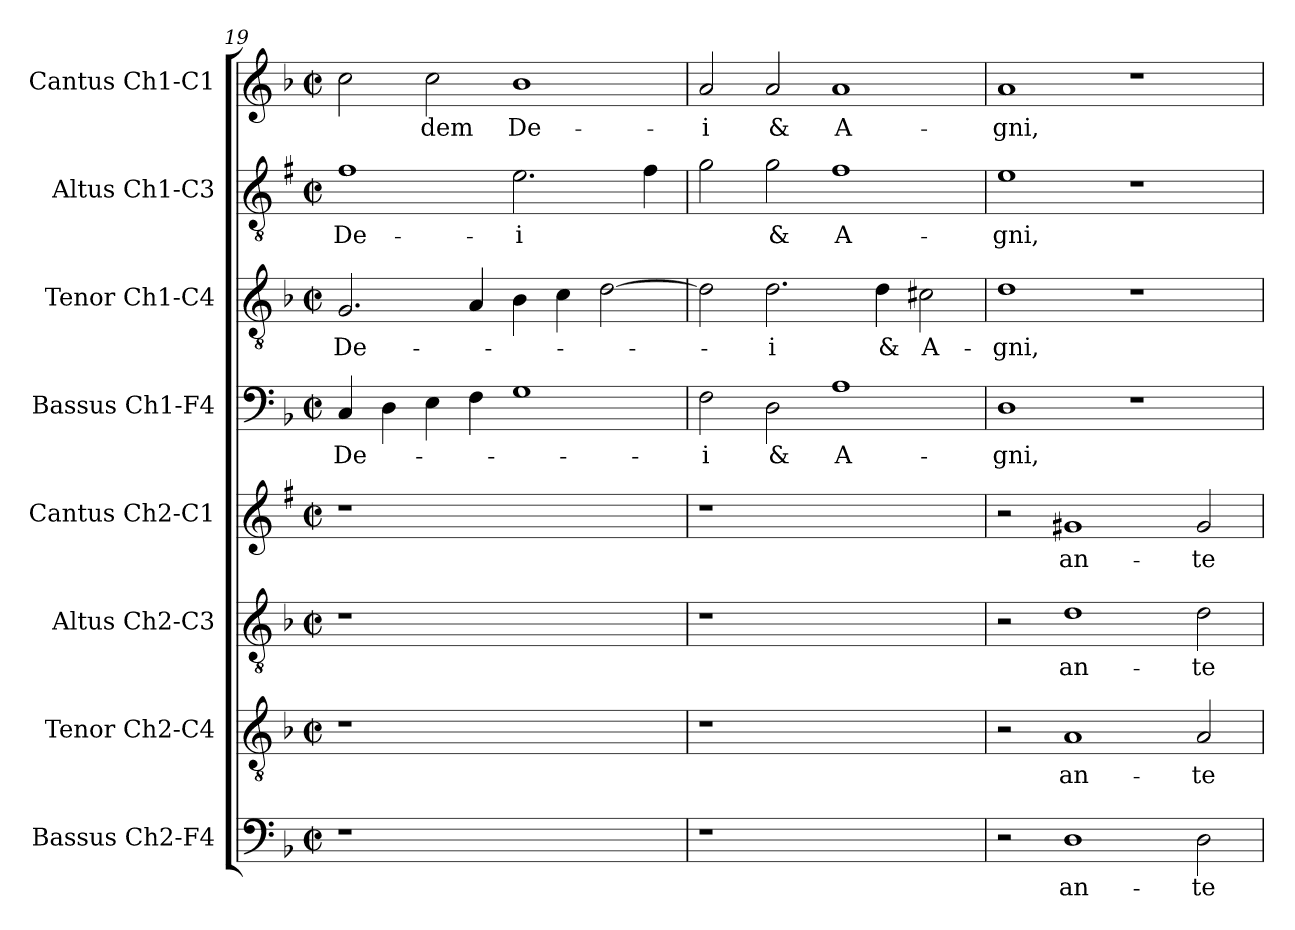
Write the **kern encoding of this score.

**kern	**text	**kern	**text	**kern	**text	**kern	**text	**kern	**text	**kern	**text	**kern	**text	**kern	**text
*part8	*part8	*part7	*part7	*part6	*part6	*part5	*part5	*part4	*part4	*part3	*part3	*part2	*part2	*part1	*part1
*staff8	*staff8	*staff7	*staff7	*staff6	*staff6	*staff5	*staff5	*staff4	*staff4	*staff3	*staff3	*staff2	*staff2	*staff1	*staff1
*I"Bassus Ch2-F4	*	*I"Tenor Ch2-C4	*	*I"Altus Ch2-C3	*	*I"Cantus Ch2-C1	*	*I"Bassus Ch1-F4	*	*I"Tenor Ch1-C4	*	*I"Altus Ch1-C3	*	*I"Cantus Ch1-C1	*
*	*	*	*	*	*	*	*	*I'B	*	*I'T	*	*I'A	*	*I'C	*
*clefF4	*	*clefGv2	*	*clefGv2	*	*clefG2	*	*clefF4	*	*clefGv2	*	*clefGv2	*	*clefG2	*
*	*	*	*	*	*	*ITrd1c2	*	*	*	*	*	*ITrd1c2	*	*	*
*k[b-]	*	*k[b-]	*	*k[b-]	*	*k[b-]	*	*k[b-]	*	*k[b-]	*	*k[b-]	*	*k[b-]	*
*F:	*	*F:	*	*F:	*	*F:	*	*F:	*	*F:	*	*F:	*	*F:	*
*M2/2	*	*M2/2	*	*M2/2	*	*M2/2	*	*M2/2	*	*M2/2	*	*M2/2	*	*M2/2	*
*met(c|)	*	*met(c|)	*	*met(c|)	*	*met(c|)	*	*met(c|)	*	*met(c|)	*	*met(c|)	*	*met(c|)	*
=19	=19	=19	=19	=19	=19	=19	=19	=19	=19	=19	=19	=19	=19	=19	=19
!	!	!	!	!	!	!	!	!	!LO:LY:b	!	!LO:LY:b	!	!LO:LY:b	!	!
1r	.	1r	.	1r	.	1r	.	4C/	De-	2.G/	De-	1e	De-	2cc\	.
.	.	.	.	.	.	.	.	4D\	.	.	.	.	.	.	.
!	!	!	!	!	!	!	!	!	!	!	!	!	!	!	!LO:LY:b
.	.	.	.	.	.	.	.	4E\	.	.	.	.	.	2cc\	-dem
.	.	.	.	.	.	.	.	4F\	.	4A/	.	.	.	.	.
!	!	!	!	!	!	!	!	!	!	!	!	!	!LO:LY:b	!	!LO:LY:b
1ryy	.	1ryy	.	1ryy	.	1ryy	.	1G	.	4B-\	.	2.d\	-i	1b-	De-
.	.	.	.	.	.	.	.	.	.	4c\	.	.	.	.	.
.	.	.	.	.	.	.	.	.	.	[2d\	.	.	.	.	.
.	.	.	.	.	.	.	.	.	.	.	.	4e\	.	.	.
=20	=20	=20	=20	=20	=20	=20	=20	=20	=20	=20	=20	=20	=20	=20	=20
!	!	!	!	!	!	!	!	!	!LO:LY:b	!	!	!	!	!	!LO:LY:b
1r	.	1r	.	1r	.	1r	.	2F\	-i	2d\]	.	2f\	.	2a/	-i
!	!	!	!	!	!	!	!	!	!LO:LY:b	!	!LO:LY:b	!	!LO:LY:b	!	!LO:LY:b
.	.	.	.	.	.	.	.	2D\	&	2.d\	-i	2f\	&	2a/	&
!	!	!	!	!	!	!	!	!	!LO:LY:b	!	!	!	!LO:LY:b	!	!LO:LY:b
1ryy	.	1ryy	.	1ryy	.	1ryy	.	1A	A-	.	.	1e	A-	1a	A-
!	!	!	!	!	!	!	!	!	!	!	!LO:LY:b	!	!	!	!
.	.	.	.	.	.	.	.	.	.	4d\	&	.	.	.	.
!	!	!	!	!	!	!	!	!	!	!	!LO:LY:b	!	!	!	!
.	.	.	.	.	.	.	.	.	.	2c#X\	A-	.	.	.	.
=21	=21	=21	=21	=21	=21	=21	=21	=21	=21	=21	=21	=21	=21	=21	=21
!	!	!	!	!	!	!	!	!	!LO:LY:b	!	!LO:LY:b	!	!LO:LY:b	!	!LO:LY:b
2r	.	2r	.	2r	.	2r	.	1D	-gni,	1d	-gni,	1d	-gni,	1a	-gni,
!	!LO:LY:b	!	!LO:LY:b	!	!LO:LY:b	!	!LO:LY:b	!	!	!	!	!	!	!	!
1D	an-	1A	an-	1d	an-	1f#X	an-	.	.	.	.	.	.	.	.
.	.	.	.	.	.	.	.	1r	.	1r	.	1r	.	1r	.
!	!LO:LY:b	!	!LO:LY:b	!	!LO:LY:b	!	!LO:LY:b	!	!	!	!	!	!	!	!
2D\	-te	2A/	-te	2d\	-te	2f#/	-te	.	.	.	.	.	.	.	.
=	=	=	=	=	=	=	=	=	=	=	=	=	=	=	=
*-	*-	*-	*-	*-	*-	*-	*-	*-	*-	*-	*-	*-	*-	*-	*-
